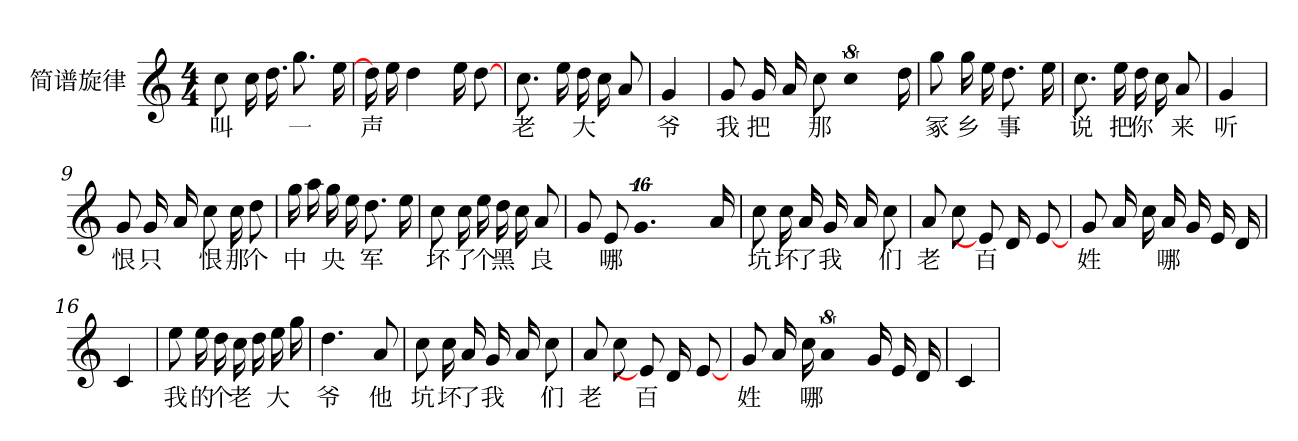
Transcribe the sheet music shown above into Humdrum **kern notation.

**kern	**text
*part1	*part1
*staff1	*staff1
*I"简谱旋律	*
*k[]	*
*M4/4	*
=1	=1
8cc	叫
16cc	.
!LO:N:vis=16.	!
16dd	.
8.gg	一
16ee	.
=2	=2
16dd]	声
16ee	.
4dd	.
16ee	.
[8dd	.
=3	=3
8.cc	老
16ee	.
16dd	大
16cc	.
8a	.
=4	=4
4g	爷
=5	=5
8g	我
16g	把
16a	.
8cc	那
!LO:N:vis=4	!
16%5cc	.
16dd	.
=6	=6
8gg	冢
16gg	乡
16ee	.
8.dd	事
16ee	.
=7	=7
8.cc	说
16ee	把
16dd	你
16cc	.
8a	来
=8	=8
4g	听
=9	=9
8g	恨
16g	只
16a	.
8cc	恨
16cc	那
8dd	个
=10	=10
16gg	中
16aa	.
16gg	央
16ee	.
8.dd	军
16ee	.
=11	=11
8cc	坏
16cc	了
16ee	个
16dd	黑
16cc	.
8a	良
=12	=12
8g	.
8e	哪
!LO:N:vis=2.	!
16%11g	.
16a	.
=13	=13
8cc	坑
16cc	坏
16a	了
16g	我
16a	.
8cc	们
=14	=14
8a	老
8cc	.
8e]	百
16d	.
!LO:N:vis=8	!
[8.e	.
=15	=15
8g	姓
16a	.
16cc	.
16a	哪
16g	.
16e	.
16d	.
=16	=16
4c	.
=17	=17
8ee	我
16ee	的
16dd	个
16cc	老
16dd	.
16ee	大
16gg	.
=18	=18
4.dd	爷
8a	他
=19	=19
8cc	坑
16cc	坏
16a	了
16g	我
16a	.
8cc	们
=20	=20
8a	老
8cc	.
8e]	百
16d	.
!LO:N:vis=8	!
[8.e	.
=21	=21
8g	姓
16a	.
16cc	.
!LO:N:vis=4	!
16%5a	哪
16g	.
16e	.
16d	.
=22	=22
4c	.
=	=
*-	*-
